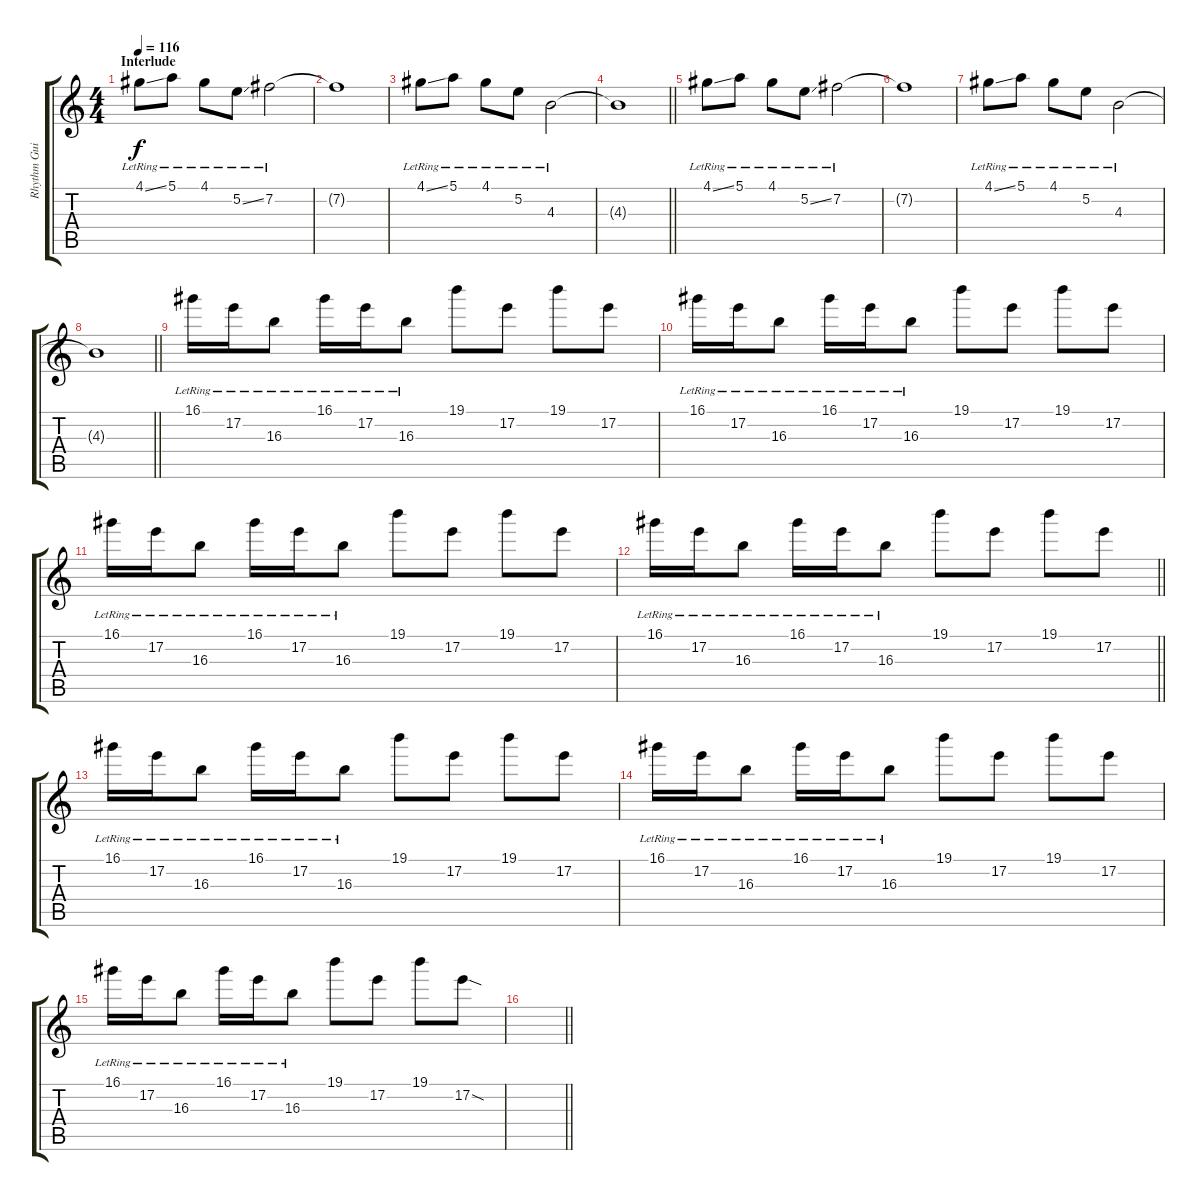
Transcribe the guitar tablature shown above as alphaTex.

\track ("Rhythm Guitar" "Rhythm Gui") {instrument electricguitarjazz}
\staff {score tabs}
\tuning (E4 B3 G3 D3 A2 E2) {hide}
\ts (4 4)
\section ("" "Interlude")
\tempo 116
\clef g2
\ks c
4.1{ss lr}.8{dy f instrument electricguitarjazz} 5.1{lr}.8 4.1{lr}.8 5.2{ss lr}.8 7.2{lr}.2 |
7.2{t}.1 |
4.1{ss lr}.8 5.1{lr}.8 4.1{lr}.8 5.2{lr}.8 4.3{lr}.2 |
\barLineRight lightlight
4.3{t}.1 |
4.1{ss lr}.8 5.1{lr}.8 4.1{lr}.8 5.2{ss lr}.8 7.2{lr}.2 |
7.2{t}.1 |
4.1{ss lr}.8 5.1{lr}.8 4.1{lr}.8 5.2{lr}.8 4.3{lr}.2 |
\barLineRight lightlight
4.3{t}.1 |
16.1{lr}.16 17.2{lr}.16 16.3{lr}.8 16.1{lr}.16 17.2{lr}.16 16.3{lr}.8 19.1.8 17.2.8 19.1.8 17.2.8 |
16.1{lr}.16 17.2{lr}.16 16.3{lr}.8 16.1{lr}.16 17.2{lr}.16 16.3{lr}.8 19.1.8 17.2.8 19.1.8 17.2.8 |
16.1{lr}.16 17.2{lr}.16 16.3{lr}.8 16.1{lr}.16 17.2{lr}.16 16.3{lr}.8 19.1.8 17.2.8 19.1.8 17.2.8 |
\barLineRight lightlight
16.1{lr}.16 17.2{lr}.16 16.3{lr}.8 16.1{lr}.16 17.2{lr}.16 16.3{lr}.8 19.1.8 17.2.8 19.1.8 17.2.8 |
16.1{lr}.16 17.2{lr}.16 16.3{lr}.8 16.1{lr}.16 17.2{lr}.16 16.3{lr}.8 19.1.8 17.2.8 19.1.8 17.2.8 |
16.1{lr}.16 17.2{lr}.16 16.3{lr}.8 16.1{lr}.16 17.2{lr}.16 16.3{lr}.8 19.1.8 17.2.8 19.1.8 17.2.8 |
16.1{lr}.16 17.2{lr}.16 16.3{lr}.8 16.1{lr}.16 17.2{lr}.16 16.3{lr}.8 19.1.8 17.2.8 19.1.8 17.2{sod}.8 |
\barLineRight lightlight
